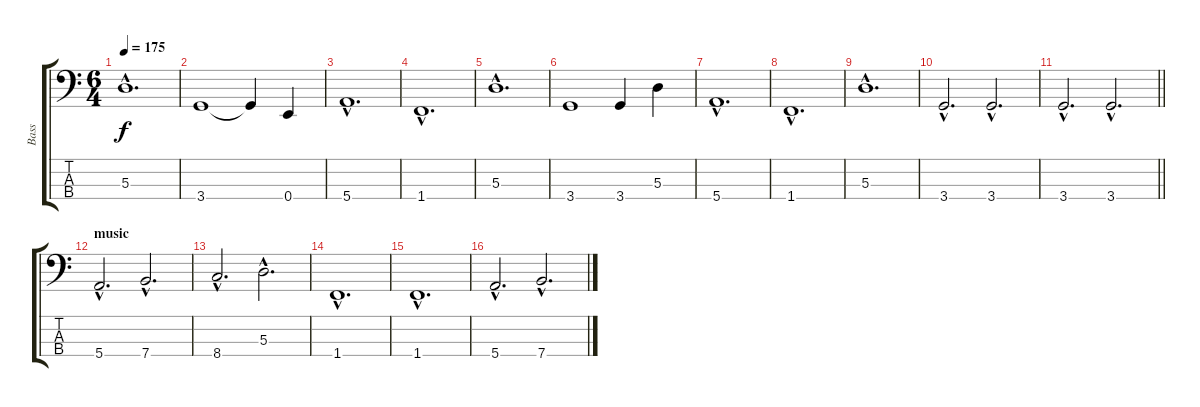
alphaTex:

\track ("Bass" "Bass") {instrument electricbassfinger}
\staff {score tabs}
\tuning (G2 D2 A1 E1) {hide}
\ts (6 4)
\tempo 175
\clef f4
\ks c
5.3{hac}.1{d dy f} |
3.4.1 3.4{t}.4 0.4.4 |
5.4{hac}.1{d} |
1.4{hac}.1{d} |
5.3{hac}.1{d} |
3.4.1 3.4.4 5.3.4 |
5.4{hac}.1{d} |
1.4{hac}.1{d} |
5.3{hac}.1{d} |
3.4{hac}.2{d} 3.4{hac}.2{d} |
\barLineRight lightlight
3.4{hac}.2{d} 3.4{hac}.2{d} |
\section ("" "music")
5.4{hac}.2{d} 7.4{hac}.2{d} |
8.4{hac}.2{d} 5.3{hac}.2{d} |
1.4{hac}.1{d} |
1.4{hac}.1{d} |
5.4{hac}.2{d} 7.4{hac}.2{d}
